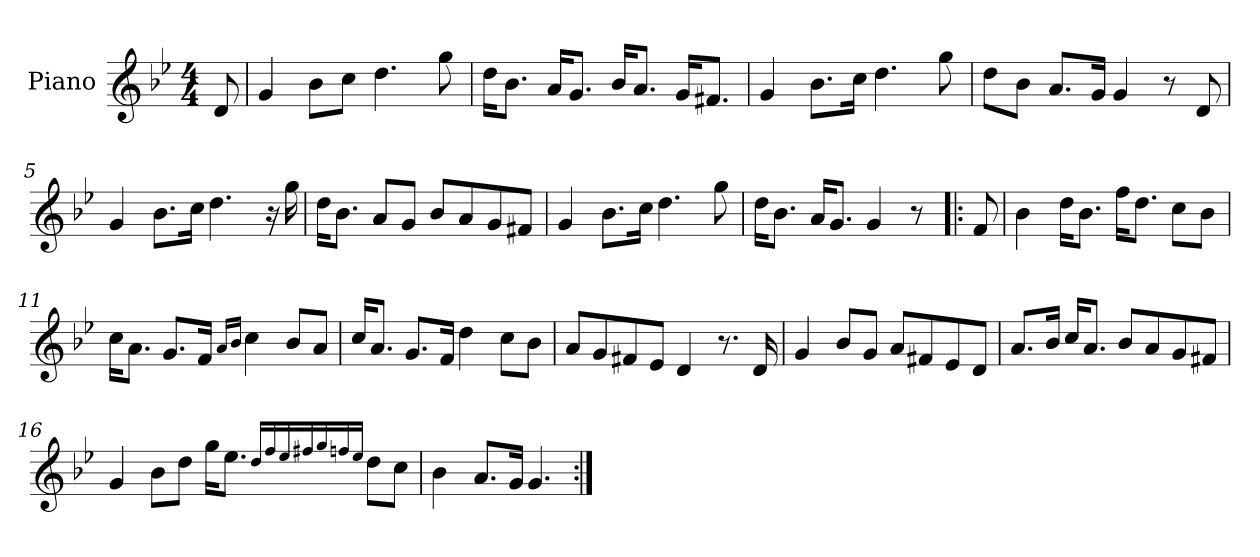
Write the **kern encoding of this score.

**kern
*part1
*staff1
*I"Piano
*I'Pno.
*clefG2
*k[b-e-]
*M4/4
=
8d/
=1
4g/
8b-\L
8cc\J
4.dd\
8gg\
=2
16dd\KL
8.b-\J
16a/KL
8.g/J
16b-/KL
8.a/J
16g/KL
8.f#X/J
=3
4g/
8.b-\L
16cc\Jk
4.dd\
8gg\
=4
8dd\L
8b-\J
8.a/L
16g/Jk
4g/
8r
8d/
=5
4g/
8.b-\L
16cc\Jk
4.dd\
16r
16gg\
!!LO:LB:g=z
=6
16dd\KL
8.b-\J
8a/L
8g/J
8b-/L
8a/
8g/
8f#X/J
=7
4g/
8.b-\L
16cc\Jk
4.dd\
8gg\
=8
16dd\KL
8.b-\J
16a/KL
8.g/J
4g/
8r
=9!|:
8f/
=10
4b-\
16dd\KL
8.b-\J
16ff\KL
8.dd\J
8cc\L
8b-\J
!!LO:LB:g=z
=11
16cc\KL
8.a\J
8.g/L
16f/Jk
16qa/LL
16qb-/JJ
4cc\
8b-/L
8a/J
=12
16cc/KL
8.a/J
8.g/L
16f/Jk
4dd\
8cc\L
8b-\J
=13
8a/L
8g/
8f#X/
8e-/J
4d/
8.r
16d/
=14
4g/
8b-/L
8g/J
8a/L
8f#X/
8e-/
8d/J
!!LO:LB:g=z
=15
8.a/L
16b-/Jk
16cc/KL
8.a/J
8b-/L
8a/
8g/
8f#X/J
=16
4g/
8b-\L
8dd\J
16gg\KL
8.ee-\J
16qdd/LL
16qff/
16qee-/
16qff#X/
16qgg/
16qffn/
16qee-/JJ
8dd\L
8cc\J
=17
4b-\
8.a/L
16g/Jk
4.g/
=:|!
*-
